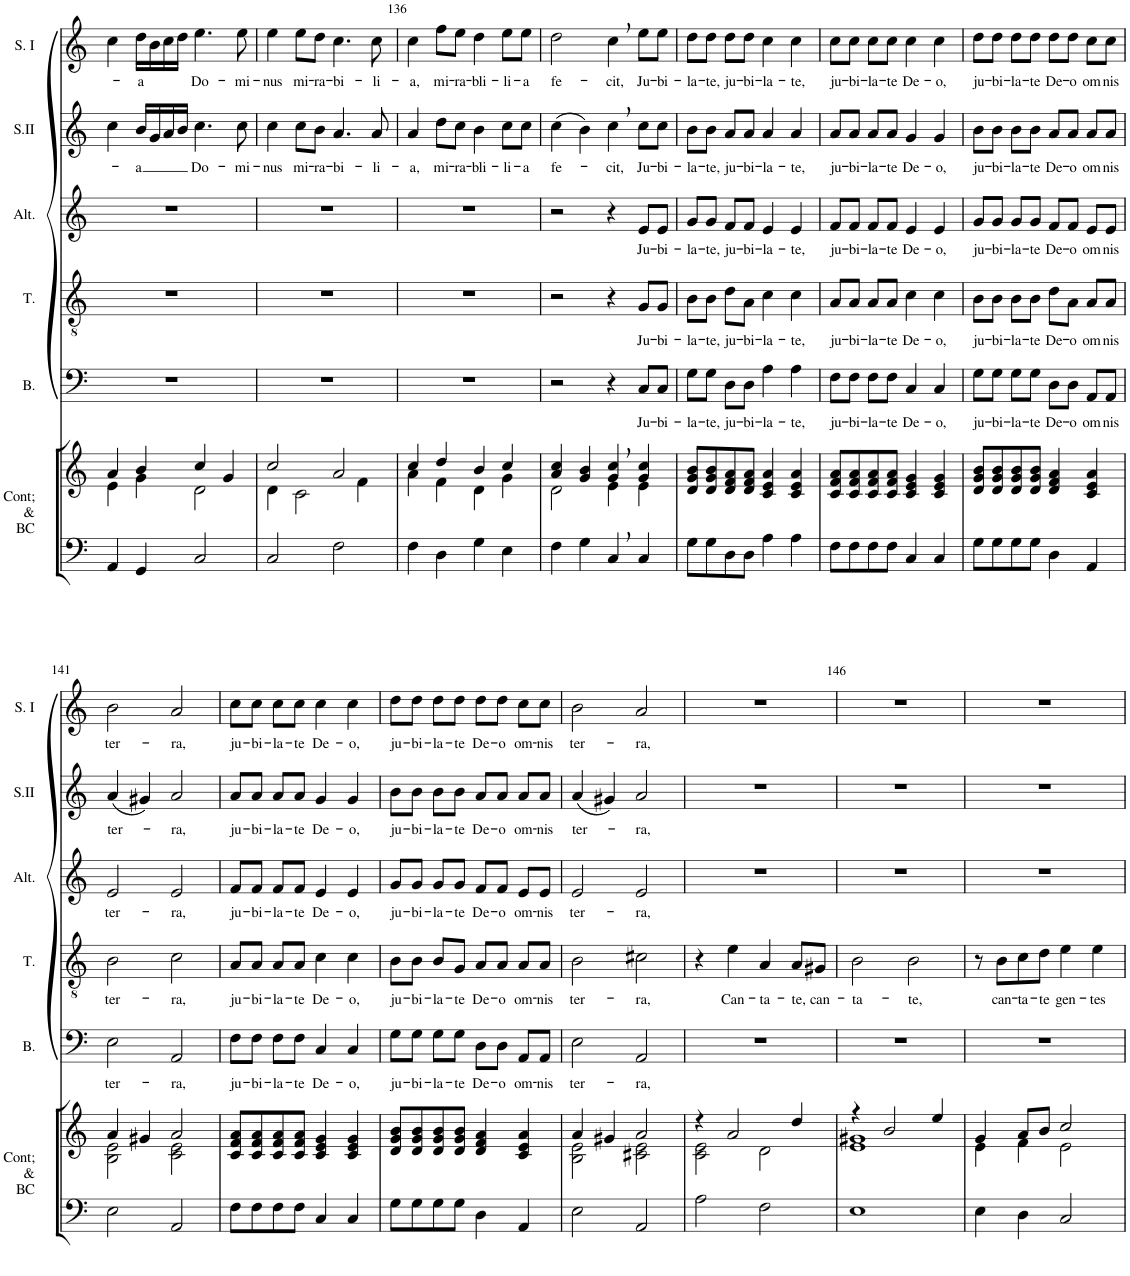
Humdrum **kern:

**kern	**kern	**kern	**text	**kern	**text	**kern	**text	**kern	**text	**kern	**text
*part6	*part6	*part5	*part5	*part4	*part4	*part3	*part3	*part2	*part2	*part1	*part1
*staff7	*staff6	*staff5	*staff5	*staff4	*staff4	*staff3	*staff3	*staff2	*staff2	*staff1	*staff1
*I"Continuo &amp; Basse Continue	*	*I"Basse	*	*I"Ténor	*	*I"Alto	*	*I"Soprano II	*	*I"Soprane I	*
*I'Cont; &amp; BC	*	*I'B.	*	*I'T.	*	*I'Alt.	*	*I'S.II	*	*I'S. I	*
!!LO:PB:g=z
*clefF4	*clefG2	*clefF4	*	*clefGv2	*	*clefG2	*	*clefG2	*	*clefG2	*
*k[]	*k[]	*k[]	*	*k[]	*	*k[]	*	*k[]	*	*k[]	*
*M4/4	*M4/4	*M4/4	*	*M4/4	*	*M4/4	*	*M4/4	*	*M4/4	*
*met(c)	*met(c)	*met(c)	*	*met(c)	*	*met(c)	*	*met(c)	*	*met(c)	*
=134	=134	=134	=134	=134	=134	=134	=134	=134	=134	=134	=134
*	*^	*	*	*	*	*	*	*	*	*	*
4AA/	4a/	4e\	1r	.	1r	.	1r	.	4cc\	.	4cc\	.
!	!	!	!	!	!	!	!	!	!	!LO:LY:b	!	!LO:LY:b
4GG/	4b/	4g\	.	.	.	.	.	.	16b/LL	-a	16dd\LL	-a
.	.	.	.	.	.	.	.	.	16g/	.	16b\	.
.	.	.	.	.	.	.	.	.	16a/	.	16cc\	.
.	.	.	.	.	.	.	.	.	16b/JJ	.	16dd\JJ	.
!	!	!	!	!	!	!	!	!	!	!LO:LY:b	!	!LO:LY:b
2C/	4cc/	2d\	.	.	.	.	.	.	4.cc\	Do-	4.ee\	Do-
.	4g/	.	.	.	.	.	.	.	.	.	.	.
!	!	!	!	!	!	!	!	!	!	!LO:LY:b	!	!LO:LY:b
.	.	.	.	.	.	.	.	.	8cc\	-mi-	8ee\	-mi-
=135	=135	=135	=135	=135	=135	=135	=135	=135	=135	=135	=135	=135
!	!	!	!	!	!	!	!	!	!	!LO:LY:b	!	!LO:LY:b
2C/	2cc/	4d\	1r	.	1r	.	1r	.	4cc\	-nus	4ee\	-nus
!	!	!	!	!	!	!	!	!	!	!LO:LY:b	!	!LO:LY:b
.	.	2c\	.	.	.	.	.	.	8cc\L	mi-	8ee\L	mi-
!	!	!	!	!	!	!	!	!	!	!LO:LY:b	!	!LO:LY:b
.	.	.	.	.	.	.	.	.	8b\J	-ra-	8dd\J	-ra-
!	!	!	!	!	!	!	!	!	!	!LO:LY:b	!	!LO:LY:b
2F\	2a/	.	.	.	.	.	.	.	4.a/	-bi-	4.cc\	-bi-
.	.	4f\	.	.	.	.	.	.	.	.	.	.
!	!	!	!	!	!	!	!	!	!	!LO:LY:b	!	!LO:LY:b
.	.	.	.	.	.	.	.	.	8a/	-li-	8cc\	-li-
=136	=136	=136	=136	=136	=136	=136	=136	=136	=136	=136	=136	=136
!	!	!	!	!	!	!	!	!	!	!LO:LY:b	!	!LO:LY:b
4F\	4cc/	4a\	1r	.	1r	.	1r	.	4a/	-a,	4cc\	-a,
!	!	!	!	!	!	!	!	!	!	!LO:LY:b	!	!LO:LY:b
4D\	4dd/	4f\	.	.	.	.	.	.	8dd\L	mi-	8ff\L	mi-
!	!	!	!	!	!	!	!	!	!	!LO:LY:b	!	!LO:LY:b
.	.	.	.	.	.	.	.	.	8cc\J	-ra-	8ee\J	-ra-
!	!	!	!	!	!	!	!	!	!	!LO:LY:b	!	!LO:LY:b
4G\	4b/	4d\	.	.	.	.	.	.	4b\	-bli-	4dd\	-bli-
!	!	!	!	!	!	!	!	!	!	!LO:LY:b	!	!LO:LY:b
4E\	4cc/	4g\	.	.	.	.	.	.	8cc\L	-li-	8ee\L	-li-
!	!	!	!	!	!	!	!	!	!	!LO:LY:b	!	!LO:LY:b
.	.	.	.	.	.	.	.	.	8cc\J	-a	8ee\J	-a
=137	=137	=137	=137	=137	=137	=137	=137	=137	=137	=137	=137	=137
!	!	!	!	!	!	!	!	!	!	!LO:LY:b	!	!LO:LY:b
4F\	4a/ 4cc/	2d\	2r	.	2r	.	2r	.	(4cc\	fe-	2dd\	fe-
4G\	4g/ 4b/	.	.	.	.	.	.	.	4b\)	.	.	.
!	!	!	!	!	!	!	!	!	!	!LO:LY:b	!	!LO:LY:b
4C,/	4g/, 4cc/,	4e\	4r	.	4r	.	4r	.	4cc,\	-cit,	4cc,\	-cit,
!	!	!	!	!LO:LY:b	!	!LO:LY:b	!	!LO:LY:b	!	!LO:LY:b	!	!LO:LY:b
4C/	4g/ 4cc/	4e\	8C/L	Ju-	8G/L	Ju-	8e/L	Ju-	8cc\L	Ju-	8ee\L	Ju-
!	!	!	!	!LO:LY:b	!	!LO:LY:b	!	!LO:LY:b	!	!LO:LY:b	!	!LO:LY:b
.	.	.	8C/J	-bi-	8G/J	-bi-	8e/J	-bi-	8cc\J	-bi-	8ee\J	-bi-
*	*v	*v	*	*	*	*	*	*	*	*	*	*
=138	=138	=138	=138	=138	=138	=138	=138	=138	=138	=138	=138
!	!	!	!LO:LY:b	!	!LO:LY:b	!	!LO:LY:b	!	!LO:LY:b	!	!LO:LY:b
8G\L	8d/ 8g/ 8b/L	8G\L	-la-	8B\L	-la-	8g/L	-la-	8b\L	-la-	8dd\L	-la-
!	!	!	!LO:LY:b	!	!LO:LY:b	!	!LO:LY:b	!	!LO:LY:b	!	!LO:LY:b
8G\	8d/ 8g/ 8b/	8G\J	-te,	8B\J	-te,	8g/J	-te,	8b\J	-te,	8dd\J	-te,
!	!	!	!LO:LY:b	!	!LO:LY:b	!	!LO:LY:b	!	!LO:LY:b	!	!LO:LY:b
8D\	8d/ 8f/ 8a/	8D\L	ju-	8d\L	ju-	8f/L	ju-	8a/L	ju-	8dd\L	ju-
!	!	!	!LO:LY:b	!	!LO:LY:b	!	!LO:LY:b	!	!LO:LY:b	!	!LO:LY:b
8D\J	8d/ 8f/ 8a/J	8D\J	-bi-	8A\J	-bi-	8f/J	-bi-	8a/J	-bi-	8dd\J	-bi-
!	!	!	!LO:LY:b	!	!LO:LY:b	!	!LO:LY:b	!	!LO:LY:b	!	!LO:LY:b
4A\	4c/ 4e/ 4a/	4A\	-la-	4c\	-la-	4e/	-la-	4a/	-la-	4cc\	-la-
!	!	!	!LO:LY:b	!	!LO:LY:b	!	!LO:LY:b	!	!LO:LY:b	!	!LO:LY:b
4A\	4c/ 4e/ 4a/	4A\	-te,	4c\	-te,	4e/	-te,	4a/	-te,	4cc\	-te,
=139	=139	=139	=139	=139	=139	=139	=139	=139	=139	=139	=139
!	!	!	!LO:LY:b	!	!LO:LY:b	!	!LO:LY:b	!	!LO:LY:b	!	!LO:LY:b
8F\L	8c/ 8f/ 8a/L	8F\L	ju-	8A/L	ju-	8f/L	ju-	8a/L	ju-	8cc\L	ju-
!	!	!	!LO:LY:b	!	!LO:LY:b	!	!LO:LY:b	!	!LO:LY:b	!	!LO:LY:b
8F\	8c/ 8f/ 8a/	8F\J	-bi-	8A/J	-bi-	8f/J	-bi-	8a/J	-bi-	8cc\J	-bi-
!	!	!	!LO:LY:b	!	!LO:LY:b	!	!LO:LY:b	!	!LO:LY:b	!	!LO:LY:b
8F\	8c/ 8f/ 8a/	8F\L	-la-	8A/L	-la-	8f/L	-la-	8a/L	-la-	8cc\L	-la-
!	!	!	!LO:LY:b	!	!LO:LY:b	!	!LO:LY:b	!	!LO:LY:b	!	!LO:LY:b
8F\J	8c/ 8f/ 8a/J	8F\J	-te	8A/J	-te	8f/J	-te	8a/J	-te	8cc\J	-te
!	!	!	!LO:LY:b	!	!LO:LY:b	!	!LO:LY:b	!	!LO:LY:b	!	!LO:LY:b
4C/	4c/ 4e/ 4g/	4C/	De-	4c\	De-	4e/	De-	4g/	De-	4cc\	De-
!	!	!	!LO:LY:b	!	!LO:LY:b	!	!LO:LY:b	!	!LO:LY:b	!	!LO:LY:b
4C/	4c/ 4e/ 4g/	4C/	-o,	4c\	-o,	4e/	-o,	4g/	-o,	4cc\	-o,
=140	=140	=140	=140	=140	=140	=140	=140	=140	=140	=140	=140
!	!	!	!LO:LY:b	!	!LO:LY:b	!	!LO:LY:b	!	!LO:LY:b	!	!LO:LY:b
8G\L	8d/ 8g/ 8b/L	8G\L	ju-	8B\L	ju-	8g/L	ju-	8b\L	ju-	8dd\L	ju-
!	!	!	!LO:LY:b	!	!LO:LY:b	!	!LO:LY:b	!	!LO:LY:b	!	!LO:LY:b
8G\	8d/ 8g/ 8b/	8G\J	-bi-	8B\J	-bi-	8g/J	-bi-	8b\J	-bi-	8dd\J	-bi-
!	!	!	!LO:LY:b	!	!LO:LY:b	!	!LO:LY:b	!	!LO:LY:b	!	!LO:LY:b
8G\	8d/ 8g/ 8b/	8G\L	-la-	8B\L	-la-	8g/L	-la-	8b\L	-la-	8dd\L	-la-
!	!	!	!LO:LY:b	!	!LO:LY:b	!	!LO:LY:b	!	!LO:LY:b	!	!LO:LY:b
8G\J	8d/ 8g/ 8b/J	8G\J	-te	8B\J	-te	8g/J	-te	8b\J	-te	8dd\J	-te
!	!	!	!LO:LY:b	!	!LO:LY:b	!	!LO:LY:b	!	!LO:LY:b	!	!LO:LY:b
4D\	4d/ 4f/ 4a/	8D\L	De-	8d\L	De-	8f/L	De-	8a/L	De-	8dd\L	De-
!	!	!	!LO:LY:b	!	!LO:LY:b	!	!LO:LY:b	!	!LO:LY:b	!	!LO:LY:b
.	.	8D\J	-o	8A\J	-o	8f/J	-o	8a/J	-o	8dd\J	-o
!	!	!	!LO:LY:b	!	!LO:LY:b	!	!LO:LY:b	!	!LO:LY:b	!	!LO:LY:b
4AA/	4c/ 4e/ 4a/	8AA/L	om-	8A/L	om-	8e/L	om-	8a/L	om-	8cc\L	om-
!	!	!	!LO:LY:b	!	!LO:LY:b	!	!LO:LY:b	!	!LO:LY:b	!	!LO:LY:b
.	.	8AA/J	-nis	8A/J	-nis	8e/J	-nis	8a/J	-nis	8cc\J	-nis
!!LO:LB:g=z
=141	=141	=141	=141	=141	=141	=141	=141	=141	=141	=141	=141
*	*^	*	*	*	*	*	*	*	*	*	*
!	!	!	!	!LO:LY:b	!	!LO:LY:b	!	!LO:LY:b	!	!LO:LY:b	!	!LO:LY:b
2E\	4a/	2B\ 2e\	2E\	ter-	2B\	ter-	2e/	ter-	(4a/	ter-	2b\	ter-
.	4g#X/	.	.	.	.	.	.	.	4g#X/)	.	.	.
!	!	!	!	!LO:LY:b	!	!LO:LY:b	!	!LO:LY:b	!	!LO:LY:b	!	!LO:LY:b
2AA/	2a/	2c\ 2e\	2AA/	-ra,	2c\	-ra,	2e/	-ra,	2a/	-ra,	2a/	-ra,
=142	=142	=142	=142	=142	=142	=142	=142	=142	=142	=142	=142	=142
!	!	!	!	!LO:LY:b	!	!LO:LY:b	!	!LO:LY:b	!	!LO:LY:b	!	!LO:LY:b
*	*v	*v	*	*	*	*	*	*	*	*	*	*
8F\L	8c/ 8f/ 8a/L	8F\L	ju-	8A/L	ju-	8f/L	ju-	8a/L	ju-	8cc\L	ju-
!	!	!	!LO:LY:b	!	!LO:LY:b	!	!LO:LY:b	!	!LO:LY:b	!	!LO:LY:b
8F\	8c/ 8f/ 8a/	8F\J	-bi-	8A/J	-bi-	8f/J	-bi-	8a/J	-bi-	8cc\J	-bi-
!	!	!	!LO:LY:b	!	!LO:LY:b	!	!LO:LY:b	!	!LO:LY:b	!	!LO:LY:b
8F\	8c/ 8f/ 8a/	8F\L	-la-	8A/L	-la-	8f/L	-la-	8a/L	-la-	8cc\L	-la-
!	!	!	!LO:LY:b	!	!LO:LY:b	!	!LO:LY:b	!	!LO:LY:b	!	!LO:LY:b
8F\J	8c/ 8f/ 8a/J	8F\J	-te	8A/J	-te	8f/J	-te	8a/J	-te	8cc\J	-te
!	!	!	!LO:LY:b	!	!LO:LY:b	!	!LO:LY:b	!	!LO:LY:b	!	!LO:LY:b
4C/	4c/ 4e/ 4g/	4C/	De-	4c\	De-	4e/	De-	4g/	De-	4cc\	De-
!	!	!	!LO:LY:b	!	!LO:LY:b	!	!LO:LY:b	!	!LO:LY:b	!	!LO:LY:b
4C/	4c/ 4e/ 4g/	4C/	-o,	4c\	-o,	4e/	-o,	4g/	-o,	4cc\	-o,
=143	=143	=143	=143	=143	=143	=143	=143	=143	=143	=143	=143
!	!	!	!LO:LY:b	!	!LO:LY:b	!	!LO:LY:b	!	!LO:LY:b	!	!LO:LY:b
8G\L	8d/ 8g/ 8b/L	8G\L	ju-	8B\L	ju-	8g/L	ju-	8b\L	ju-	8dd\L	ju-
!	!	!	!LO:LY:b	!	!LO:LY:b	!	!LO:LY:b	!	!LO:LY:b	!	!LO:LY:b
8G\	8d/ 8g/ 8b/	8G\J	-bi-	8B\J	-bi-	8g/J	-bi-	8b\J	-bi-	8dd\J	-bi-
!	!	!	!LO:LY:b	!	!LO:LY:b	!	!LO:LY:b	!	!LO:LY:b	!	!LO:LY:b
8G\	8d/ 8g/ 8b/	8G\L	-la-	8B/L	-la-	8g/L	-la-	8b\L	-la-	8dd\L	-la-
!	!	!	!LO:LY:b	!	!LO:LY:b	!	!LO:LY:b	!	!LO:LY:b	!	!LO:LY:b
8G\J	8d/ 8g/ 8b/J	8G\J	-te	8G/J	-te	8g/J	-te	8b\J	-te	8dd\J	-te
!	!	!	!LO:LY:b	!	!LO:LY:b	!	!LO:LY:b	!	!LO:LY:b	!	!LO:LY:b
4D\	4d/ 4f/ 4a/	8D\L	De-	8A/L	De-	8f/L	De-	8a/L	De-	8dd\L	De-
!	!	!	!LO:LY:b	!	!LO:LY:b	!	!LO:LY:b	!	!LO:LY:b	!	!LO:LY:b
.	.	8D\J	-o	8A/J	-o	8f/J	-o	8a/J	-o	8dd\J	-o
!	!	!	!LO:LY:b	!	!LO:LY:b	!	!LO:LY:b	!	!LO:LY:b	!	!LO:LY:b
4AA/	4c/ 4e/ 4a/	8AA/L	om-	8A/L	om-	8e/L	om-	8a/L	om-	8cc\L	om-
!	!	!	!LO:LY:b	!	!LO:LY:b	!	!LO:LY:b	!	!LO:LY:b	!	!LO:LY:b
.	.	8AA/J	-nis	8A/J	-nis	8e/J	-nis	8a/J	-nis	8cc\J	-nis
=144	=144	=144	=144	=144	=144	=144	=144	=144	=144	=144	=144
*	*^	*	*	*	*	*	*	*	*	*	*
!	!	!	!	!LO:LY:b	!	!LO:LY:b	!	!LO:LY:b	!	!LO:LY:b	!	!LO:LY:b
2E\	4a/	2B\ 2e\	2E\	ter-	2B\	ter-	2e/	ter-	(4a/	ter-	2b\	ter-
.	4g#X/	.	.	.	.	.	.	.	4g#X/)	.	.	.
!	!	!	!	!LO:LY:b	!	!LO:LY:b	!	!LO:LY:b	!	!LO:LY:b	!	!LO:LY:b
2AA/	2a/	2c#X\ 2e\	2AA/	-ra,	2c#X\	-ra,	2e/	-ra,	2a/	-ra,	2a/	-ra,
=145	=145	=145	=145	=145	=145	=145	=145	=145	=145	=145	=145	=145
2A\	4r	2c\ 2e\	1r	.	4r	.	1r	.	1r	.	1r	.
!	!	!	!	!	!	!LO:LY:b	!	!	!	!	!	!
.	2a/	.	.	.	4e\	Can-	.	.	.	.	.	.
!	!	!	!	!	!	!LO:LY:b	!	!	!	!	!	!
2F\	.	2d\	.	.	4A/	-ta-	.	.	.	.	.	.
!	!	!	!	!	!	!LO:LY:b	!	!	!	!	!	!
.	4dd/	.	.	.	8A/L	-te,	.	.	.	.	.	.
!	!	!	!	!	!	!LO:LY:b	!	!	!	!	!	!
.	.	.	.	.	8G#X/J	can-	.	.	.	.	.	.
=146	=146	=146	=146	=146	=146	=146	=146	=146	=146	=146	=146	=146
!	!	!	!	!	!	!LO:LY:b	!	!	!	!	!	!
1E	4r	1e 1g#X	1r	.	2B\	-ta-	1r	.	1r	.	1r	.
.	2b/	.	.	.	.	.	.	.	.	.	.	.
!	!	!	!	!	!	!LO:LY:b	!	!	!	!	!	!
.	.	.	.	.	2B\	-te,	.	.	.	.	.	.
.	4ee/	.	.	.	.	.	.	.	.	.	.	.
=147	=147	=147	=147	=147	=147	=147	=147	=147	=147	=147	=147	=147
4E\	4g/	4e\	1r	.	8r	.	1r	.	1r	.	1r	.
!	!	!	!	!	!	!LO:LY:b	!	!	!	!	!	!
.	.	.	.	.	8B\L	can-	.	.	.	.	.	.
!	!	!	!	!	!	!LO:LY:b	!	!	!	!	!	!
4D\	8a/L	4f\	.	.	8c\	-ta-	.	.	.	.	.	.
!	!	!	!	!	!	!LO:LY:b	!	!	!	!	!	!
.	8b/J	.	.	.	8d\J	-te	.	.	.	.	.	.
!	!	!	!	!	!	!LO:LY:b	!	!	!	!	!	!
2C/	2cc/	2e\	.	.	4e\	gen-	.	.	.	.	.	.
!	!	!	!	!	!	!LO:LY:b	!	!	!	!	!	!
.	.	.	.	.	4e\	-tes	.	.	.	.	.	.
*	*v	*v	*	*	*	*	*	*	*	*	*	*
=	=	=	=	=	=	=	=	=	=	=	=
*-	*-	*-	*-	*-	*-	*-	*-	*-	*-	*-	*-
